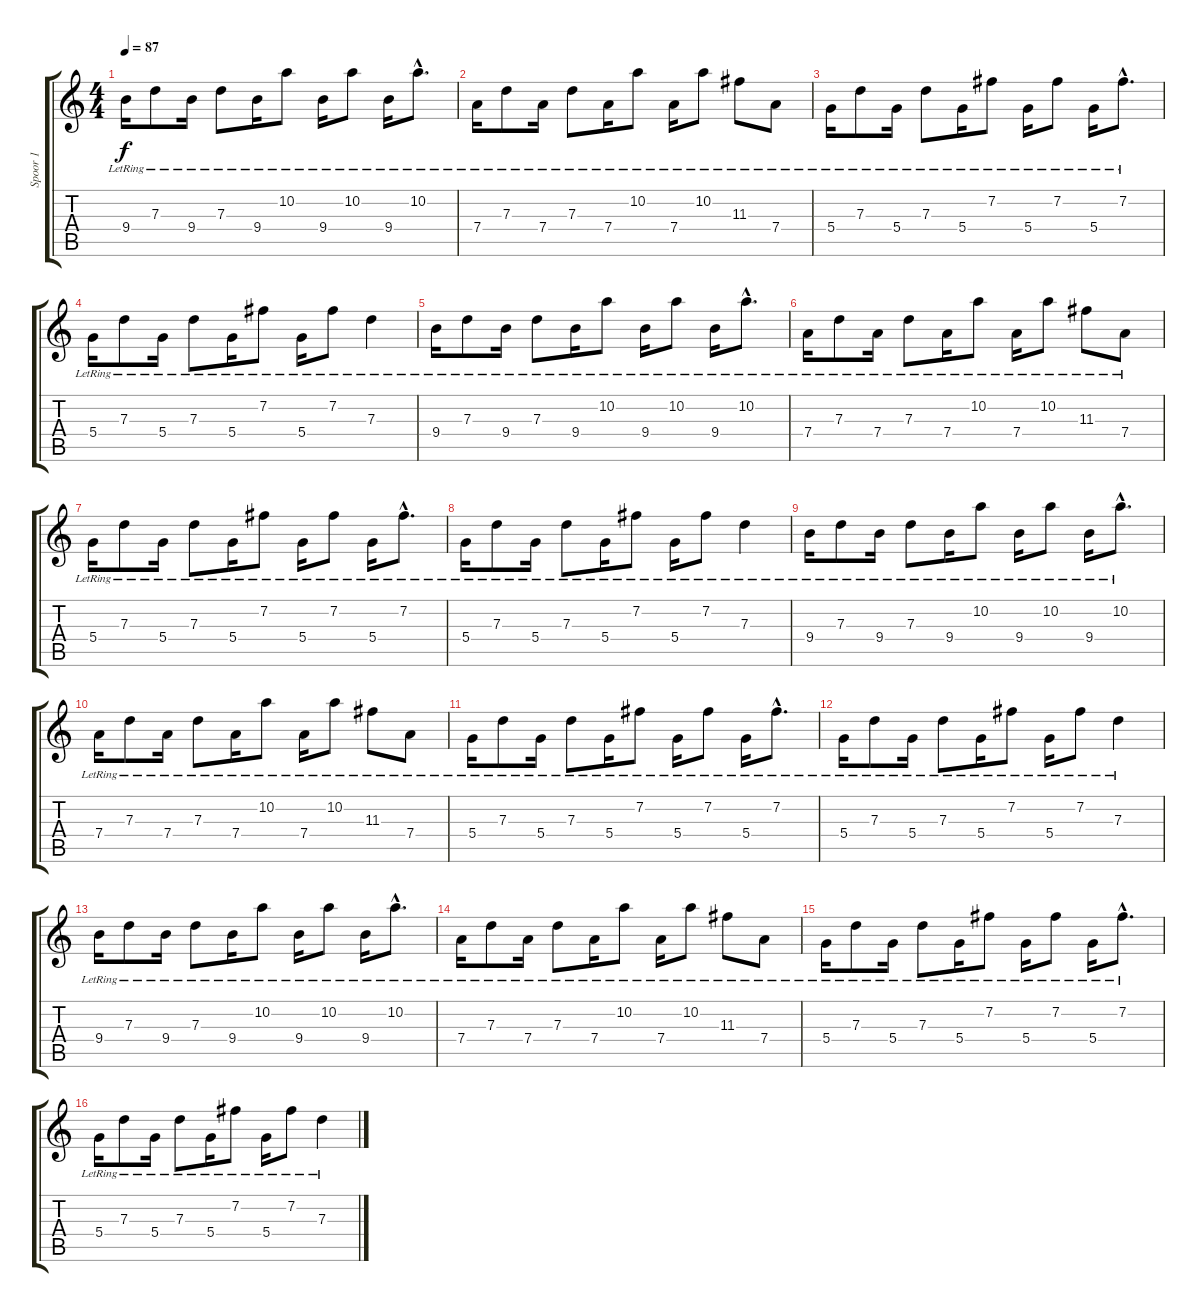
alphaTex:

\track ("Spoor 1" "Spoor 1") {instrument electricguitarclean}
\staff {score tabs}
\tuning (E4 B3 G3 D3 A2 E2) {hide}
\ts (4 4)
\tempo 87
\clef g2
\ks c
9.4{lr}.16{dy f} 7.3{lr}.8 9.4{lr}.16 7.3{lr}.8 9.4{lr}.16 10.2{lr}.8 9.4{lr}.16 10.2{lr}.8 9.4{lr}.16 10.2{hac lr}.8{d} |
7.4{lr}.16 7.3{lr}.8 7.4{lr}.16 7.3{lr}.8 7.4{lr}.16 10.2{lr}.8 7.4{lr}.16 10.2{lr}.8 11.3{lr}.8 7.4{lr}.8 |
5.4{lr}.16 7.3{lr}.8 5.4{lr}.16 7.3{lr}.8 5.4{lr}.16 7.2{lr}.8 5.4{lr}.16 7.2{lr}.8 5.4{lr}.16 7.2{hac lr}.8{d} |
5.4{lr}.16 7.3{lr}.8 5.4{lr}.16 7.3{lr}.8 5.4{lr}.16 7.2{lr}.8 5.4{lr}.16 7.2{lr}.8 7.3{lr}.4 |
9.4{lr}.16 7.3{lr}.8 9.4{lr}.16 7.3{lr}.8 9.4{lr}.16 10.2{lr}.8 9.4{lr}.16 10.2{lr}.8 9.4{lr}.16 10.2{hac lr}.8{d} |
7.4{lr}.16 7.3{lr}.8 7.4{lr}.16 7.3{lr}.8 7.4{lr}.16 10.2{lr}.8 7.4{lr}.16 10.2{lr}.8 11.3{lr}.8 7.4{lr}.8 |
5.4{lr}.16 7.3{lr}.8 5.4{lr}.16 7.3{lr}.8 5.4{lr}.16 7.2{lr}.8 5.4{lr}.16 7.2{lr}.8 5.4{lr}.16 7.2{hac lr}.8{d} |
5.4{lr}.16 7.3{lr}.8 5.4{lr}.16 7.3{lr}.8 5.4{lr}.16 7.2{lr}.8 5.4{lr}.16 7.2{lr}.8 7.3{lr}.4 |
9.4{lr}.16 7.3{lr}.8 9.4{lr}.16 7.3{lr}.8 9.4{lr}.16 10.2{lr}.8 9.4{lr}.16 10.2{lr}.8 9.4{lr}.16 10.2{hac lr}.8{d} |
7.4{lr}.16 7.3{lr}.8 7.4{lr}.16 7.3{lr}.8 7.4{lr}.16 10.2{lr}.8 7.4{lr}.16 10.2{lr}.8 11.3{lr}.8 7.4{lr}.8 |
5.4{lr}.16 7.3{lr}.8 5.4{lr}.16 7.3{lr}.8 5.4{lr}.16 7.2{lr}.8 5.4{lr}.16 7.2{lr}.8 5.4{lr}.16 7.2{hac lr}.8{d} |
5.4{lr}.16 7.3{lr}.8 5.4{lr}.16 7.3{lr}.8 5.4{lr}.16 7.2{lr}.8 5.4{lr}.16 7.2{lr}.8 7.3{lr}.4 |
9.4{lr}.16 7.3{lr}.8 9.4{lr}.16 7.3{lr}.8 9.4{lr}.16 10.2{lr}.8 9.4{lr}.16 10.2{lr}.8 9.4{lr}.16 10.2{hac lr}.8{d} |
7.4{lr}.16 7.3{lr}.8 7.4{lr}.16 7.3{lr}.8 7.4{lr}.16 10.2{lr}.8 7.4{lr}.16 10.2{lr}.8 11.3{lr}.8 7.4{lr}.8 |
5.4{lr}.16 7.3{lr}.8 5.4{lr}.16 7.3{lr}.8 5.4{lr}.16 7.2{lr}.8 5.4{lr}.16 7.2{lr}.8 5.4{lr}.16 7.2{hac lr}.8{d} |
5.4{lr}.16 7.3{lr}.8 5.4{lr}.16 7.3{lr}.8 5.4{lr}.16 7.2{lr}.8 5.4{lr}.16 7.2{lr}.8 7.3{lr}.4
